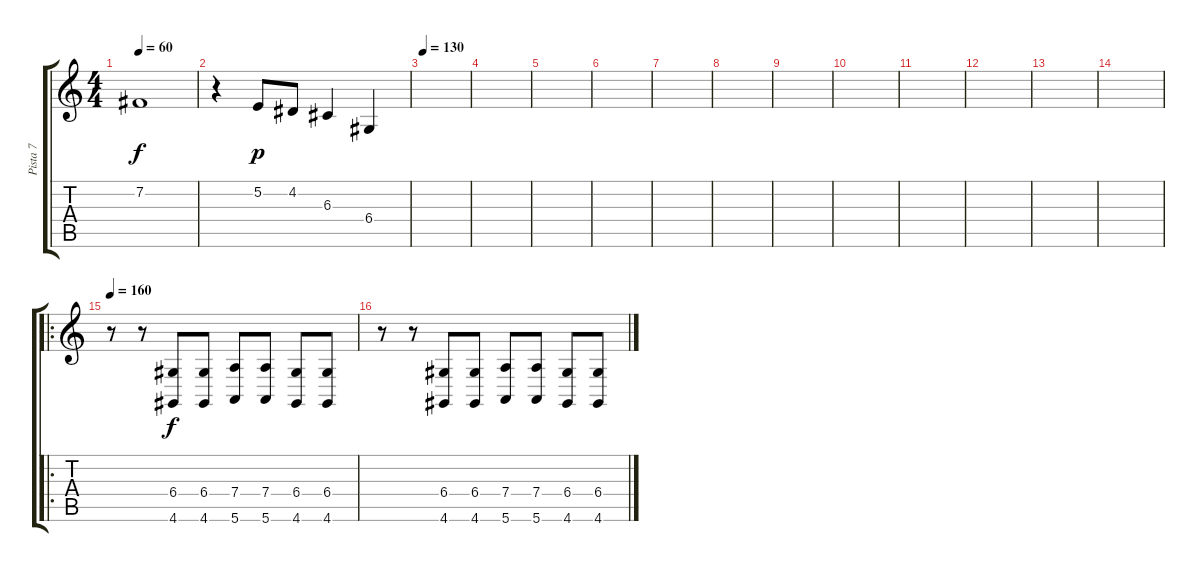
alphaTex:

\track ("Pista 7" "Pista 7") {instrument viola}
\staff {score tabs}
\tuning (E4 B3 G3 D3 A2 E2) {hide}
\ts (4 4)
\tempo 60
\clef g2
\ks c
7.2{t}.1{dy f} |
r.4 5.2.8{dy p} 4.2.8 6.3.4 6.4.4 |
\tempo 130
|
|
|
|
|
|
|
|
|
|
|
|
\ro
\tempo 160
r.8 r.8 (6.4 4.6).8{dy f} (6.4 4.6).8 (7.4 5.6).8 (7.4 5.6).8 (6.4 4.6).8 (6.4 4.6).8 |
r.8 r.8 (6.4 4.6).8 (6.4 4.6).8 (7.4 5.6).8 (7.4 5.6).8 (6.4 4.6).8 (6.4 4.6).8
